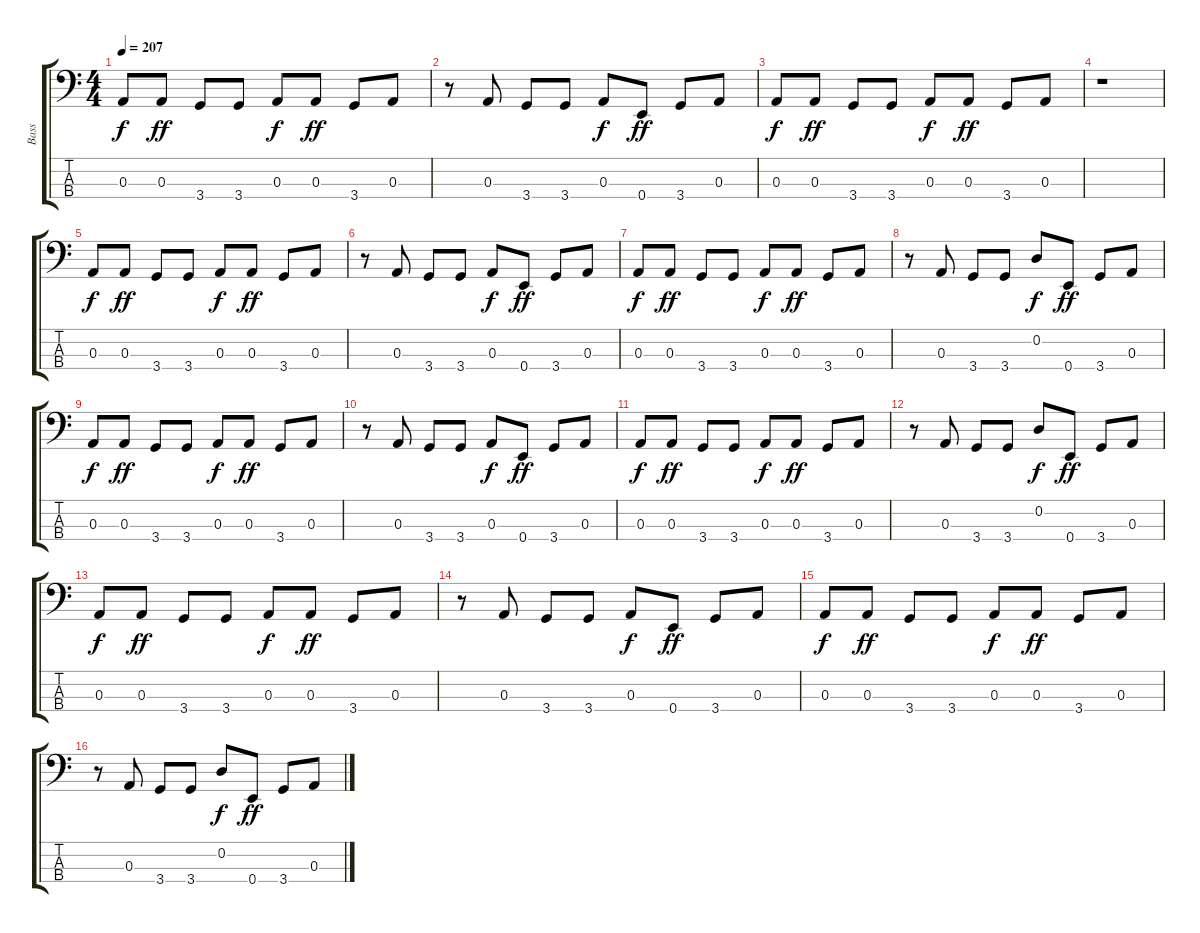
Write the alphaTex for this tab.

\track ("Bass" "Bass") {instrument electricbassfinger}
\staff {score tabs}
\tuning (G2 D2 A1 E1) {hide}
\ts (4 4)
\tempo 207
\clef f4
\ks c
0.3.8{dy f} 0.3.8{dy ff} 3.4.8 3.4.8 0.3.8{dy f} 0.3.8{dy ff} 3.4.8 0.3.8 |
r.8 0.3.8 3.4.8 3.4.8 0.3.8{dy f} 0.4.8{dy ff} 3.4.8 0.3.8 |
0.3.8{dy f} 0.3.8{dy ff} 3.4.8 3.4.8 0.3.8{dy f} 0.3.8{dy ff} 3.4.8 0.3.8 |
r.1 |
0.3.8{dy f} 0.3.8{dy ff} 3.4.8 3.4.8 0.3.8{dy f} 0.3.8{dy ff} 3.4.8 0.3.8 |
r.8 0.3.8 3.4.8 3.4.8 0.3.8{dy f} 0.4.8{dy ff} 3.4.8 0.3.8 |
0.3.8{dy f} 0.3.8{dy ff} 3.4.8 3.4.8 0.3.8{dy f} 0.3.8{dy ff} 3.4.8 0.3.8 |
r.8 0.3.8 3.4.8 3.4.8 0.2.8{dy f} 0.4.8{dy ff} 3.4.8 0.3.8 |
0.3.8{dy f} 0.3.8{dy ff} 3.4.8 3.4.8 0.3.8{dy f} 0.3.8{dy ff} 3.4.8 0.3.8 |
r.8 0.3.8 3.4.8 3.4.8 0.3.8{dy f} 0.4.8{dy ff} 3.4.8 0.3.8 |
0.3.8{dy f} 0.3.8{dy ff} 3.4.8 3.4.8 0.3.8{dy f} 0.3.8{dy ff} 3.4.8 0.3.8 |
r.8 0.3.8 3.4.8 3.4.8 0.2.8{dy f} 0.4.8{dy ff} 3.4.8 0.3.8 |
0.3.8{dy f} 0.3.8{dy ff} 3.4.8 3.4.8 0.3.8{dy f} 0.3.8{dy ff} 3.4.8 0.3.8 |
r.8 0.3.8 3.4.8 3.4.8 0.3.8{dy f} 0.4.8{dy ff} 3.4.8 0.3.8 |
0.3.8{dy f} 0.3.8{dy ff} 3.4.8 3.4.8 0.3.8{dy f} 0.3.8{dy ff} 3.4.8 0.3.8 |
r.8 0.3.8 3.4.8 3.4.8 0.2.8{dy f} 0.4.8{dy ff} 3.4.8 0.3.8
